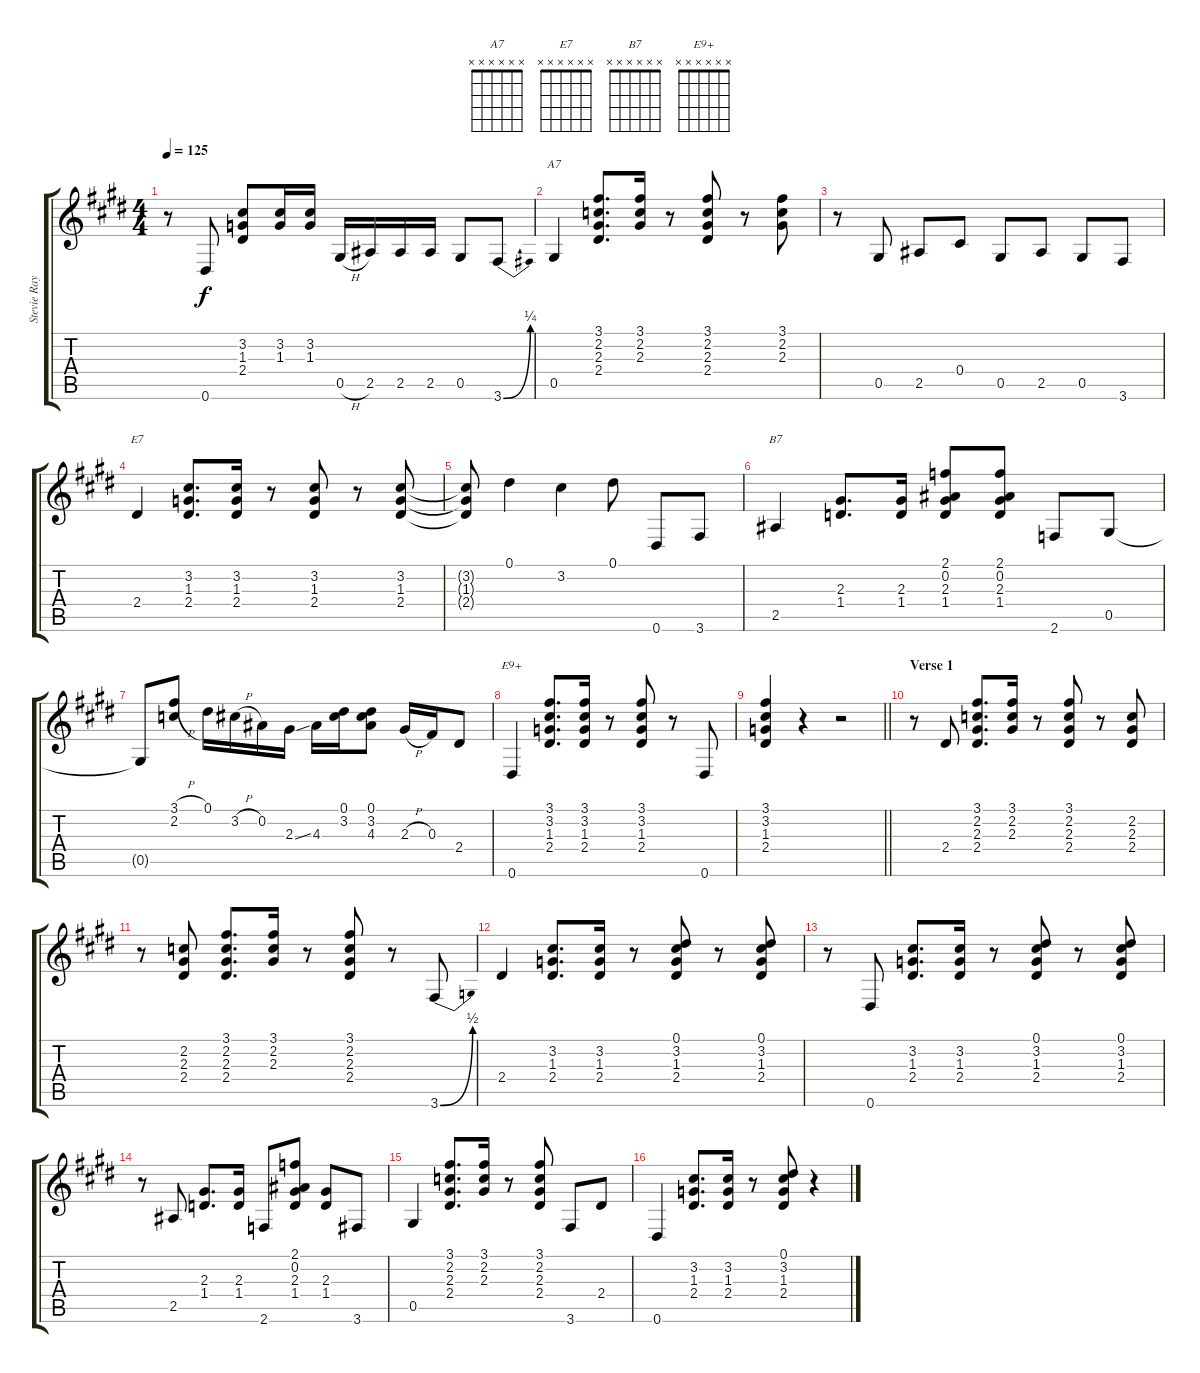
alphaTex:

\track ("Stevie Ray Vaughan" "Stevie Ray") {instrument overdrivenguitar}
\staff {score tabs}
\tuning (Eb4 Bb3 Gb3 Db3 Ab2 Eb2) {hide}
\chord ("A7" x x x x x x)
\chord ("E7" x x x x x x)
\chord ("B7" x x x x x x)
\chord ("E9+" x x x x x x)
\ts (4 4)
\tempo 125
\clef g2
\ks e
r.8{dy f} 0.6.8 (3.2 1.3 2.4).8 (3.2 1.3).16 (3.2 1.3).16 0.5{h}.16 2.5.16 2.5.16 2.5.16 0.5.8 3.6{be (bend 0 0 60 1)}.8 |
0.5.4{ch "A7"} (3.1 2.2 2.3 2.4).8{d} (3.1 2.2 2.3).16 r.8 (3.1 2.2 2.3 2.4).8 r.8 (3.1 2.2 2.3).8 |
r.8 0.5.8 2.5.8 0.4.8 0.5.8 2.5.8 0.5.8 3.6.8 |
2.4.4{ch "E7"} (3.2 1.3 2.4).8{d} (3.2 1.3 2.4).16 r.8 (3.2 1.3 2.4).8 r.8 (3.2 1.3 2.4).8 |
(3.2{t} 1.3{t} 2.4{t}).8 0.1.4 3.2.4 0.1.8 0.6.8 3.6.8 |
2.5.4{ch "B7"} (2.3 1.4).8{d} (2.3 1.4).16 (2.1 0.2 2.3 1.4).8 (2.1 0.2 2.3 1.4).8 2.6.8 0.5.8 |
0.5{t}.8 (3.1{h} 2.2).8 0.1.16 3.2{h}.16 0.2.16 2.3{ss}.16 4.3.16 (0.1 3.2).16 (0.1 3.2 4.3).8 2.3{h}.16 0.3.16 2.4.8 |
0.6.4{ch "E9+"} (3.1 3.2 1.3 2.4).8{d} (3.1 3.2 1.3 2.4).16 r.8 (3.1 3.2 1.3 2.4).8 r.8 0.6.8 |
\barLineRight lightlight
(3.1 3.2 1.3 2.4).4 r.4 r.2 |
\section ("" "Verse 1")
r.8 2.4.8 (3.1 2.2 2.3 2.4).8{d} (3.1 2.2 2.3).16 r.8 (3.1 2.2 2.3 2.4).8 r.8 (2.2 2.3 2.4).8 |
r.8 (2.2 2.3 2.4).8 (3.1 2.2 2.3 2.4).8{d} (3.1 2.2 2.3).16 r.8 (3.1 2.2 2.3 2.4).8 r.8 3.6{be (bend 0 0 60 2)}.8 |
2.4.4 (3.2 1.3 2.4).8{d} (3.2 1.3 2.4).16 r.8 (0.1 3.2 1.3 2.4).8 r.8 (0.1 3.2 1.3 2.4).8 |
r.8 0.6.8 (3.2 1.3 2.4).8{d} (3.2 1.3 2.4).16 r.8 (0.1 3.2 1.3 2.4).8 r.8 (0.1 3.2 1.3 2.4).8 |
r.8 2.5.8 (2.3 1.4).8{d} (2.3 1.4).16 2.6.8 (2.1 0.2 2.3 1.4).8 (2.3 1.4).8 3.6.8 |
0.5.4 (3.1 2.2 2.3 2.4).8{d} (3.1 2.2 2.3).16 r.8 (3.1 2.2 2.3 2.4).8 3.6.8 2.4.8 |
0.6.4 (3.2 1.3 2.4).8{d} (3.2 1.3 2.4).16 r.8 (0.1 3.2 1.3 2.4).8 r.4
